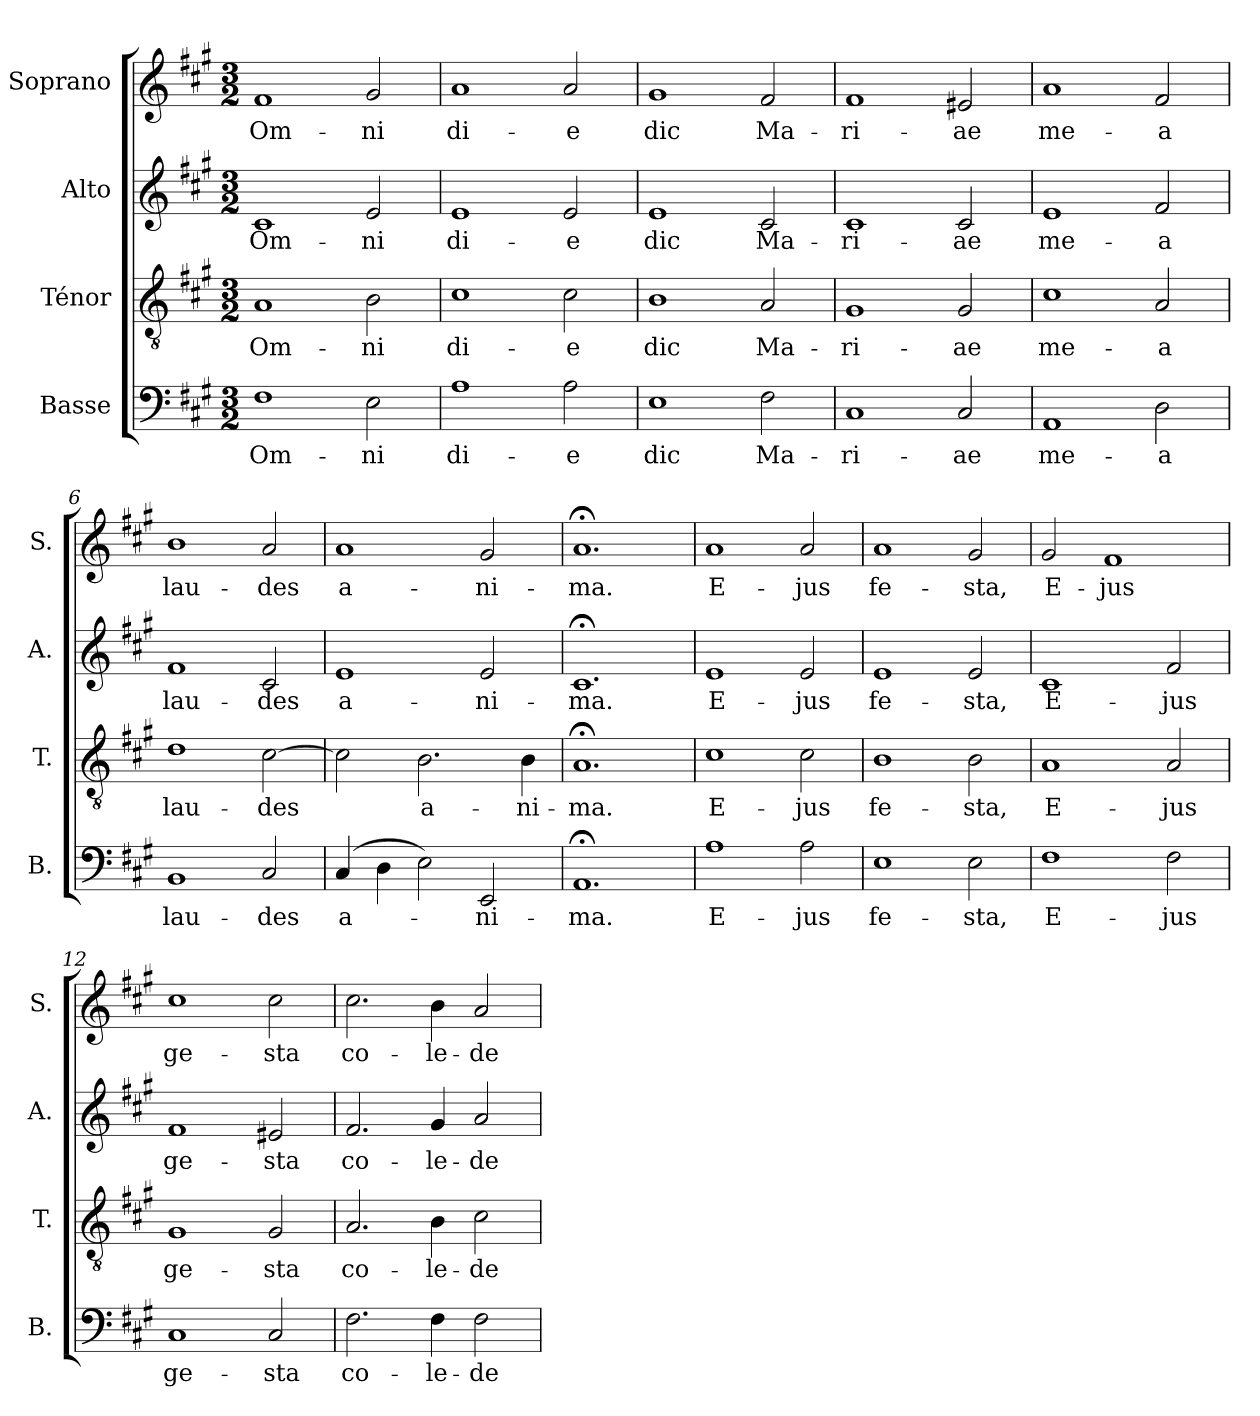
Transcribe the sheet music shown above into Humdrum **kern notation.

**kern	**text	**kern	**text	**kern	**text	**kern	**text
*part4	*part4	*part3	*part3	*part2	*part2	*part1	*part1
*staff4	*staff4	*staff3	*staff3	*staff2	*staff2	*staff1	*staff1
*I"Basse	*	*I"Ténor	*	*I"Alto	*	*I"Soprano	*
*I'B.	*	*I'T.	*	*I'A.	*	*I'S.	*
*clefF4	*	*clefGv2	*	*clefG2	*	*clefG2	*
*k[f#c#g#]	*	*k[f#c#g#]	*	*k[f#c#g#]	*	*k[f#c#g#]	*
*M3/2	*	*M3/2	*	*M3/2	*	*M3/2	*
*MM140	*	*MM140	*	*MM140	*	*MM140	*
=1	=1	=1	=1	=1	=1	=1	=1
!	!LO:LY:b	!	!LO:LY:b	!	!LO:LY:b	!	!LO:LY:b
1F#	Om-	1A	Om-	1c#	Om-	1f#	Om-
!	!LO:LY:b	!	!LO:LY:b	!	!LO:LY:b	!	!LO:LY:b
2E\	-ni	2B\	-ni	2e/	-ni	2g#/	-ni
=2	=2	=2	=2	=2	=2	=2	=2
!	!LO:LY:b	!	!LO:LY:b	!	!LO:LY:b	!	!LO:LY:b
1A	di-	1c#	di-	1e	di-	1a	di-
!	!LO:LY:b	!	!LO:LY:b	!	!LO:LY:b	!	!LO:LY:b
2A\	-e	2c#\	-e	2e/	-e	2a/	-e
=3	=3	=3	=3	=3	=3	=3	=3
!	!LO:LY:b	!	!LO:LY:b	!	!LO:LY:b	!	!LO:LY:b
1E	dic	1B	dic	1e	dic	1g#	dic
!	!LO:LY:b	!	!LO:LY:b	!	!LO:LY:b	!	!LO:LY:b
2F#\	Ma-	2A/	Ma-	2c#/	Ma-	2f#/	Ma-
=4	=4	=4	=4	=4	=4	=4	=4
!	!LO:LY:b	!	!LO:LY:b	!	!LO:LY:b	!	!LO:LY:b
1C#	-ri-	1G#	-ri-	1c#	-ri-	1f#	-ri-
!	!LO:LY:b	!	!LO:LY:b	!	!LO:LY:b	!	!LO:LY:b
2C#/	-ae	2G#/	-ae	2c#/	-ae	2e#X/	-ae
=5	=5	=5	=5	=5	=5	=5	=5
!	!LO:LY:b	!	!LO:LY:b	!	!LO:LY:b	!	!LO:LY:b
1AA	me-	1c#	me-	1e	me-	1a	me-
!	!LO:LY:b	!	!LO:LY:b	!	!LO:LY:b	!	!LO:LY:b
2D\	-a	2A/	-a	2f#/	-a	2f#/	-a
=6	=6	=6	=6	=6	=6	=6	=6
!	!LO:LY:b	!	!LO:LY:b	!	!LO:LY:b	!	!LO:LY:b
1BB	lau-	1d	lau-	1f#	lau-	1b	lau-
!	!LO:LY:b	!	!LO:LY:b	!	!LO:LY:b	!	!LO:LY:b
2C#/	-des	[2c#\	-des	2c#/	-des	2a/	-des
!!LO:LB:g=z
=7	=7	=7	=7	=7	=7	=7	=7
!	!LO:LY:b	!	!	!	!LO:LY:b	!	!LO:LY:b
(4C#/	a-	2c#\]	.	1e	a-	1a	a-
4D\	.	.	.	.	.	.	.
!	!	!	!LO:LY:b	!	!	!	!
2E\)	.	2.B\	a-	.	.	.	.
!	!LO:LY:b	!	!	!	!LO:LY:b	!	!LO:LY:b
2EE/	-ni-	.	.	2e/	-ni-	2g#/	-ni-
!	!	!	!LO:LY:b	!	!	!	!
.	.	4B\	-ni-	.	.	.	.
=8	=8	=8	=8	=8	=8	=8	=8
!	!LO:LY:b	!	!LO:LY:b	!	!LO:LY:b	!	!LO:LY:b
1.AA;<	-ma.	1.A;<	-ma.	1.c#;<	-ma.	1.a;<	-ma.
=9	=9	=9	=9	=9	=9	=9	=9
!	!LO:LY:b	!	!LO:LY:b	!	!LO:LY:b	!	!LO:LY:b
1A	E-	1c#	E-	1e	E-	1a	E-
!	!LO:LY:b	!	!LO:LY:b	!	!LO:LY:b	!	!LO:LY:b
2A\	-jus	2c#\	-jus	2e/	-jus	2a/	-jus
=10	=10	=10	=10	=10	=10	=10	=10
!	!LO:LY:b	!	!LO:LY:b	!	!LO:LY:b	!	!LO:LY:b
1E	fe-	1B	fe-	1e	fe-	1a	fe-
!	!LO:LY:b	!	!LO:LY:b	!	!LO:LY:b	!	!LO:LY:b
2E\	-sta,	2B\	-sta,	2e/	-sta,	2g#/	-sta,
=11	=11	=11	=11	=11	=11	=11	=11
!	!LO:LY:b	!	!LO:LY:b	!	!LO:LY:b	!	!LO:LY:b
1F#	E-	1A	E-	1c#	E-	2g#/	E-
!	!	!	!	!	!	!	!LO:LY:b
.	.	.	.	.	.	1f#	-jus
!	!LO:LY:b	!	!LO:LY:b	!	!LO:LY:b	!	!
2F#\	-jus	2A/	-jus	2f#/	-jus	.	.
=12	=12	=12	=12	=12	=12	=12	=12
!	!LO:LY:b	!	!LO:LY:b	!	!LO:LY:b	!	!LO:LY:b
1C#	ge-	1G#	ge-	1f#	ge-	1cc#	ge-
!	!LO:LY:b	!	!LO:LY:b	!	!LO:LY:b	!	!LO:LY:b
2C#/	-sta	2G#/	-sta	2e#X/	-sta	2cc#\	-sta
=13	=13	=13	=13	=13	=13	=13	=13
!	!LO:LY:b	!	!LO:LY:b	!	!LO:LY:b	!	!LO:LY:b
2.F#\	co-	2.A/	co-	2.f#/	co-	2.cc#\	co-
!	!LO:LY:b	!	!LO:LY:b	!	!LO:LY:b	!	!LO:LY:b
4F#\	-le-	4B\	-le-	4g#/	-le-	4b\	-le-
!	!LO:LY:b	!	!LO:LY:b	!	!LO:LY:b	!	!LO:LY:b
2F#\	-de	2c#\	-de	2a/	-de	2a/	-de
=	=	=	=	=	=	=	=
*-	*-	*-	*-	*-	*-	*-	*-
